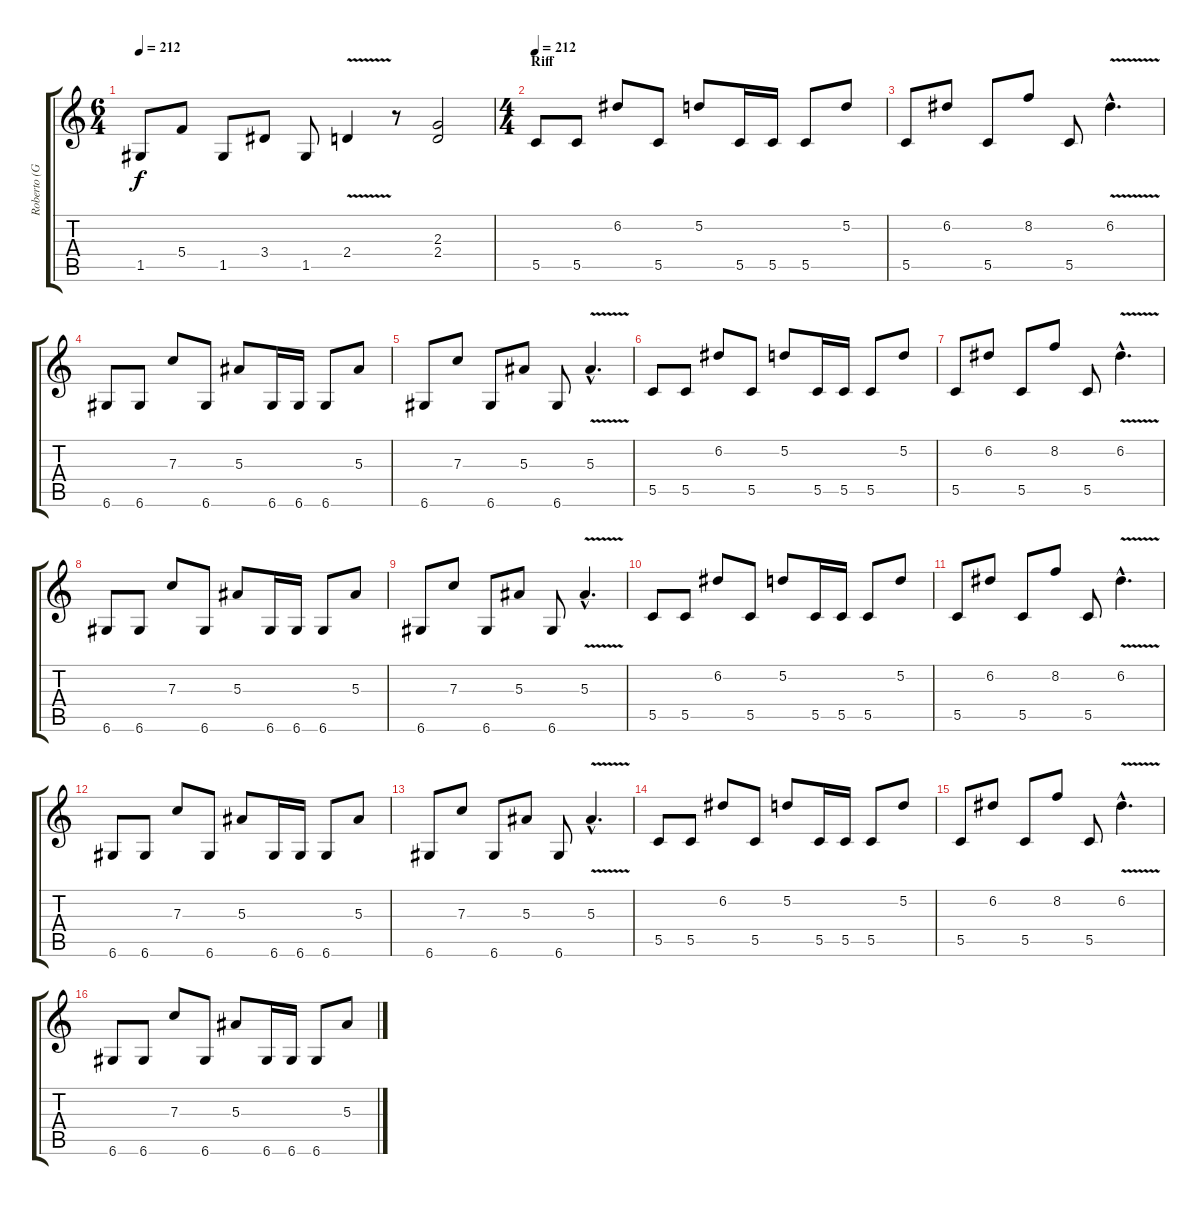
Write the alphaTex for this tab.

\track ("Roberto (Guitar)" "Roberto (G") {instrument overdrivenguitar}
\staff {score tabs}
\tuning (D4 A3 F3 C3 G2 D2) {hide}
\ts (6 4)
\tempo 212
\clef g2
\ks c
1.5.8{dy f} 5.4.8 1.5.8 3.4.8 1.5.8 2.4{v}.4 r.8 (2.3 2.4).2{instrument guitarfretnoise} |
\ts (4 4)
\section ("" "Riff")
\tempo 212
5.5.8{instrument overdrivenguitar} 5.5.8 6.2.8 5.5.8 5.2.8 5.5.16 5.5.16 5.5.8 5.2.8 |
5.5.8 6.2.8 5.5.8 8.2.8 5.5.8 6.2{v hac}.4{d} |
6.6.8 6.6.8 7.3.8 6.6.8 5.3.8 6.6.16 6.6.16 6.6.8 5.3.8 |
6.6.8 7.3.8 6.6.8 5.3.8 6.6.8 5.3{v hac}.4{d} |
5.5.8 5.5.8 6.2.8 5.5.8 5.2.8 5.5.16 5.5.16 5.5.8 5.2.8 |
5.5.8 6.2.8 5.5.8 8.2.8 5.5.8 6.2{v hac}.4{d} |
6.6.8 6.6.8 7.3.8 6.6.8 5.3.8 6.6.16 6.6.16 6.6.8 5.3.8 |
6.6.8 7.3.8 6.6.8 5.3.8 6.6.8 5.3{v hac}.4{d} |
5.5.8 5.5.8 6.2.8 5.5.8 5.2.8 5.5.16 5.5.16 5.5.8 5.2.8 |
5.5.8 6.2.8 5.5.8 8.2.8 5.5.8 6.2{v hac}.4{d} |
6.6.8 6.6.8 7.3.8 6.6.8 5.3.8 6.6.16 6.6.16 6.6.8 5.3.8 |
6.6.8 7.3.8 6.6.8 5.3.8 6.6.8 5.3{v hac}.4{d} |
5.5.8 5.5.8 6.2.8 5.5.8 5.2.8 5.5.16 5.5.16 5.5.8 5.2.8 |
5.5.8 6.2.8 5.5.8 8.2.8 5.5.8 6.2{v hac}.4{d} |
6.6.8 6.6.8 7.3.8 6.6.8 5.3.8 6.6.16 6.6.16 6.6.8 5.3.8
